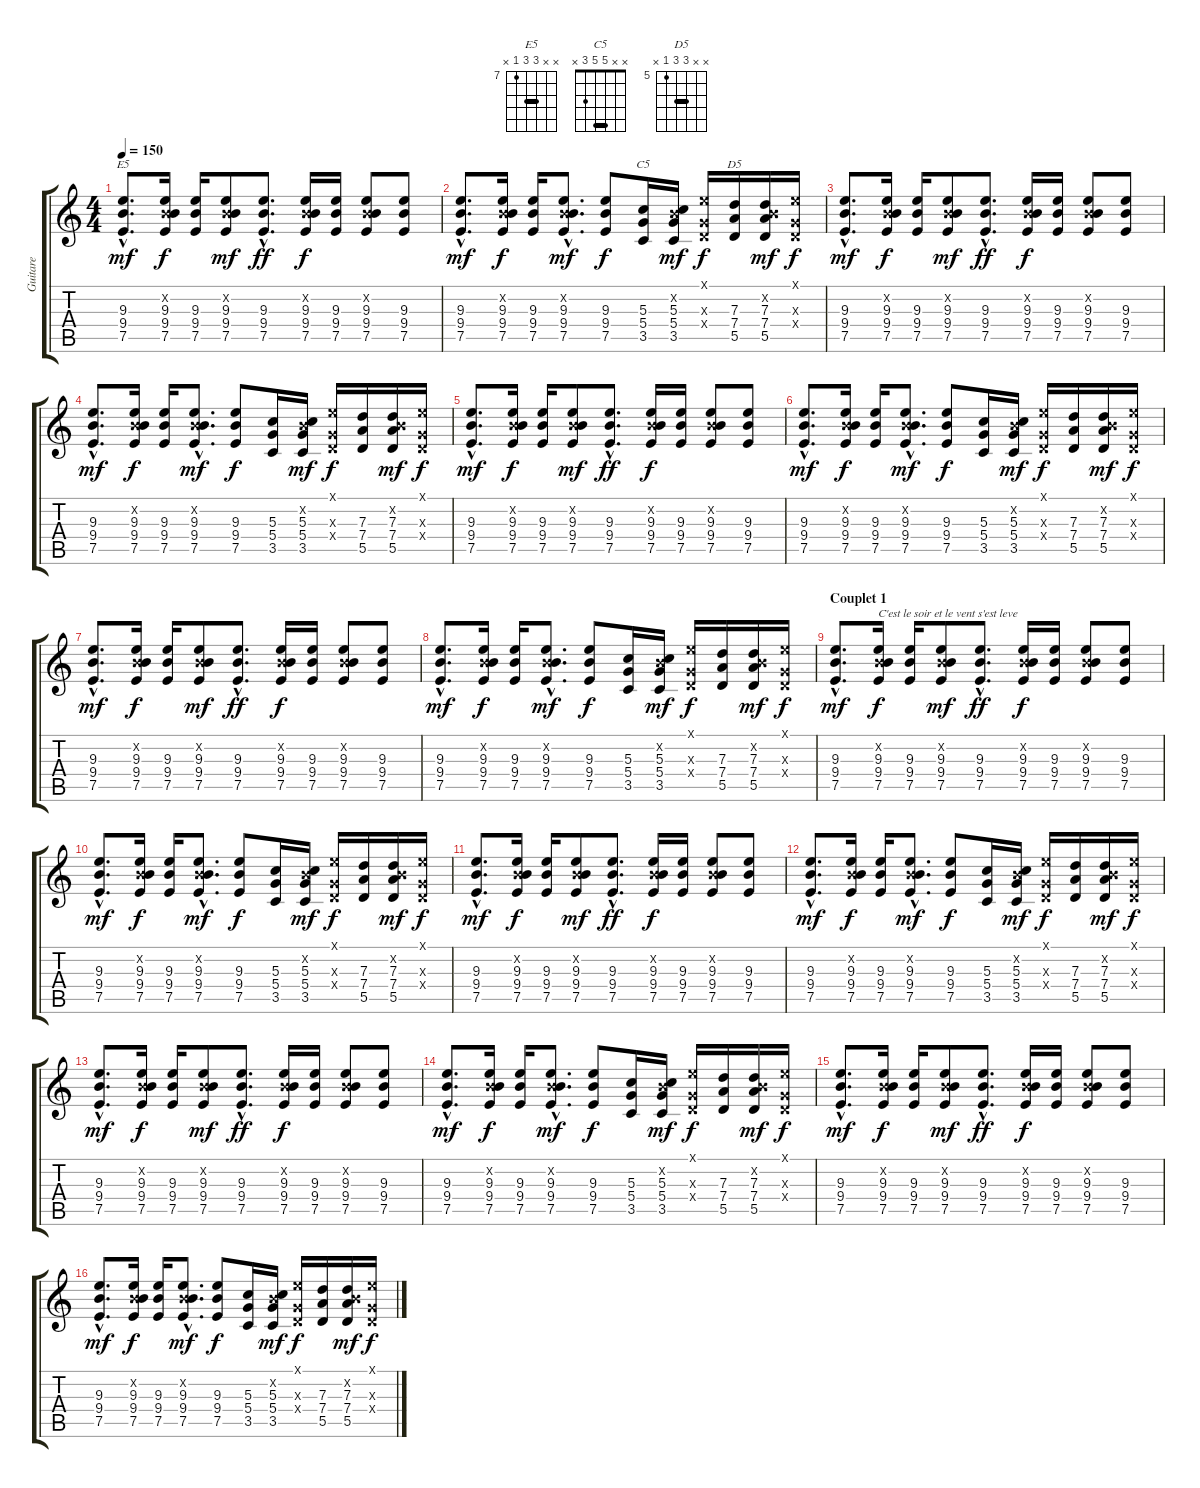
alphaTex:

\track ("Guitare" "Guitare") {instrument acousticguitarsteel}
\staff {score tabs}
\tuning (E4 B3 G3 D3 A2 E2) {hide}
\chord ("E5" x x 9 9 7 x) {firstfret 7 barre 9}
\chord ("C5" x x 5 5 3 x) {barre 5}
\chord ("D5" x x 7 7 5 x) {firstfret 5 barre 7}
\ts (4 4)
\tempo 150
\clef g2
\ks c
(9.3{hac} 9.4{hac} 7.5{hac}).8{d ch "E5" dy mf instrument acousticguitarsteel} (0.2{x} 9.3 9.4 7.5).16{dy f} (9.3 9.4 7.5).16 (0.2{x} 9.3 9.4 7.5).8{dy mf} (9.3{hac} 9.4{hac} 7.5{hac}).8{d dy ff} (0.2{x} 9.3 9.4 7.5).16{dy f} (9.3 9.4 7.5).16 (0.2{x} 9.3 9.4 7.5).8 (9.3 9.4 7.5).8 |
(9.3{hac} 9.4{hac} 7.5{hac}).8{d dy mf} (0.2{x} 9.3 9.4 7.5).16{dy f} (9.3 9.4 7.5).16 (0.2{hac x} 9.3{hac} 9.4{hac} 7.5{hac}).8{d dy mf} (9.3 9.4 7.5).8{dy f} (5.3 5.4 3.5).16{ch "C5"} (0.2{x} 5.3 5.4 3.5).16{dy mf} (0.1{x} 0.3{x} 0.4{x}).16{dy f} (7.3 7.4 5.5).16{ch "D5"} (0.2{x} 7.3 7.4 5.5).16{dy mf} (0.1{x} 0.3{x} 0.4{x}).16{dy f} |
(9.3{hac} 9.4{hac} 7.5{hac}).8{d dy mf} (0.2{x} 9.3 9.4 7.5).16{dy f} (9.3 9.4 7.5).16 (0.2{x} 9.3 9.4 7.5).8{dy mf} (9.3{hac} 9.4{hac} 7.5{hac}).8{d dy ff} (0.2{x} 9.3 9.4 7.5).16{dy f} (9.3 9.4 7.5).16 (0.2{x} 9.3 9.4 7.5).8 (9.3 9.4 7.5).8 |
(9.3{hac} 9.4{hac} 7.5{hac}).8{d dy mf} (0.2{x} 9.3 9.4 7.5).16{dy f} (9.3 9.4 7.5).16 (0.2{hac x} 9.3{hac} 9.4{hac} 7.5{hac}).8{d dy mf} (9.3 9.4 7.5).8{dy f} (5.3 5.4 3.5).16 (0.2{x} 5.3 5.4 3.5).16{dy mf} (0.1{x} 0.3{x} 0.4{x}).16{dy f} (7.3 7.4 5.5).16 (0.2{x} 7.3 7.4 5.5).16{dy mf} (0.1{x} 0.3{x} 0.4{x}).16{dy f} |
(9.3{hac} 9.4{hac} 7.5{hac}).8{d dy mf} (0.2{x} 9.3 9.4 7.5).16{dy f} (9.3 9.4 7.5).16 (0.2{x} 9.3 9.4 7.5).8{dy mf} (9.3{hac} 9.4{hac} 7.5{hac}).8{d dy ff} (0.2{x} 9.3 9.4 7.5).16{dy f} (9.3 9.4 7.5).16 (0.2{x} 9.3 9.4 7.5).8 (9.3 9.4 7.5).8 |
(9.3{hac} 9.4{hac} 7.5{hac}).8{d dy mf} (0.2{x} 9.3 9.4 7.5).16{dy f} (9.3 9.4 7.5).16 (0.2{hac x} 9.3{hac} 9.4{hac} 7.5{hac}).8{d dy mf} (9.3 9.4 7.5).8{dy f} (5.3 5.4 3.5).16 (0.2{x} 5.3 5.4 3.5).16{dy mf} (0.1{x} 0.3{x} 0.4{x}).16{dy f} (7.3 7.4 5.5).16 (0.2{x} 7.3 7.4 5.5).16{dy mf} (0.1{x} 0.3{x} 0.4{x}).16{dy f} |
(9.3{hac} 9.4{hac} 7.5{hac}).8{d dy mf} (0.2{x} 9.3 9.4 7.5).16{dy f} (9.3 9.4 7.5).16 (0.2{x} 9.3 9.4 7.5).8{dy mf} (9.3{hac} 9.4{hac} 7.5{hac}).8{d dy ff} (0.2{x} 9.3 9.4 7.5).16{dy f} (9.3 9.4 7.5).16 (0.2{x} 9.3 9.4 7.5).8 (9.3 9.4 7.5).8 |
(9.3{hac} 9.4{hac} 7.5{hac}).8{d dy mf} (0.2{x} 9.3 9.4 7.5).16{dy f} (9.3 9.4 7.5).16 (0.2{hac x} 9.3{hac} 9.4{hac} 7.5{hac}).8{d dy mf} (9.3 9.4 7.5).8{dy f} (5.3 5.4 3.5).16 (0.2{x} 5.3 5.4 3.5).16{dy mf} (0.1{x} 0.3{x} 0.4{x}).16{dy f} (7.3 7.4 5.5).16 (0.2{x} 7.3 7.4 5.5).16{dy mf} (0.1{x} 0.3{x} 0.4{x}).16{dy f} |
\section ("" "Couplet 1")
(9.3{hac} 9.4{hac} 7.5{hac}).8{d dy mf} (0.2{x} 9.3 9.4 7.5).16{txt "C'est le soir et le vent s'est leve" dy f} (9.3 9.4 7.5).16 (0.2{x} 9.3 9.4 7.5).8{dy mf} (9.3{hac} 9.4{hac} 7.5{hac}).8{d dy ff} (0.2{x} 9.3 9.4 7.5).16{dy f} (9.3 9.4 7.5).16 (0.2{x} 9.3 9.4 7.5).8 (9.3 9.4 7.5).8 |
(9.3{hac} 9.4{hac} 7.5{hac}).8{d dy mf} (0.2{x} 9.3 9.4 7.5).16{dy f} (9.3 9.4 7.5).16 (0.2{hac x} 9.3{hac} 9.4{hac} 7.5{hac}).8{d dy mf} (9.3 9.4 7.5).8{dy f} (5.3 5.4 3.5).16 (0.2{x} 5.3 5.4 3.5).16{dy mf} (0.1{x} 0.3{x} 0.4{x}).16{dy f} (7.3 7.4 5.5).16 (0.2{x} 7.3 7.4 5.5).16{dy mf} (0.1{x} 0.3{x} 0.4{x}).16{dy f} |
(9.3{hac} 9.4{hac} 7.5{hac}).8{d dy mf} (0.2{x} 9.3 9.4 7.5).16{dy f} (9.3 9.4 7.5).16 (0.2{x} 9.3 9.4 7.5).8{dy mf} (9.3{hac} 9.4{hac} 7.5{hac}).8{d dy ff} (0.2{x} 9.3 9.4 7.5).16{dy f} (9.3 9.4 7.5).16 (0.2{x} 9.3 9.4 7.5).8 (9.3 9.4 7.5).8 |
(9.3{hac} 9.4{hac} 7.5{hac}).8{d dy mf} (0.2{x} 9.3 9.4 7.5).16{dy f} (9.3 9.4 7.5).16 (0.2{hac x} 9.3{hac} 9.4{hac} 7.5{hac}).8{d dy mf} (9.3 9.4 7.5).8{dy f} (5.3 5.4 3.5).16 (0.2{x} 5.3 5.4 3.5).16{dy mf} (0.1{x} 0.3{x} 0.4{x}).16{dy f} (7.3 7.4 5.5).16 (0.2{x} 7.3 7.4 5.5).16{dy mf} (0.1{x} 0.3{x} 0.4{x}).16{dy f} |
(9.3{hac} 9.4{hac} 7.5{hac}).8{d dy mf} (0.2{x} 9.3 9.4 7.5).16{dy f} (9.3 9.4 7.5).16 (0.2{x} 9.3 9.4 7.5).8{dy mf} (9.3{hac} 9.4{hac} 7.5{hac}).8{d dy ff} (0.2{x} 9.3 9.4 7.5).16{dy f} (9.3 9.4 7.5).16 (0.2{x} 9.3 9.4 7.5).8 (9.3 9.4 7.5).8 |
(9.3{hac} 9.4{hac} 7.5{hac}).8{d dy mf} (0.2{x} 9.3 9.4 7.5).16{dy f} (9.3 9.4 7.5).16 (0.2{hac x} 9.3{hac} 9.4{hac} 7.5{hac}).8{d dy mf} (9.3 9.4 7.5).8{dy f} (5.3 5.4 3.5).16 (0.2{x} 5.3 5.4 3.5).16{dy mf} (0.1{x} 0.3{x} 0.4{x}).16{dy f} (7.3 7.4 5.5).16 (0.2{x} 7.3 7.4 5.5).16{dy mf} (0.1{x} 0.3{x} 0.4{x}).16{dy f} |
(9.3{hac} 9.4{hac} 7.5{hac}).8{d dy mf} (0.2{x} 9.3 9.4 7.5).16{dy f} (9.3 9.4 7.5).16 (0.2{x} 9.3 9.4 7.5).8{dy mf} (9.3{hac} 9.4{hac} 7.5{hac}).8{d dy ff} (0.2{x} 9.3 9.4 7.5).16{dy f} (9.3 9.4 7.5).16 (0.2{x} 9.3 9.4 7.5).8 (9.3 9.4 7.5).8 |
(9.3{hac} 9.4{hac} 7.5{hac}).8{d dy mf} (0.2{x} 9.3 9.4 7.5).16{dy f} (9.3 9.4 7.5).16 (0.2{hac x} 9.3{hac} 9.4{hac} 7.5{hac}).8{d dy mf} (9.3 9.4 7.5).8{dy f} (5.3 5.4 3.5).16 (0.2{x} 5.3 5.4 3.5).16{dy mf} (0.1{x} 0.3{x} 0.4{x}).16{dy f} (7.3 7.4 5.5).16 (0.2{x} 7.3 7.4 5.5).16{dy mf} (0.1{x} 0.3{x} 0.4{x}).16{dy f}
